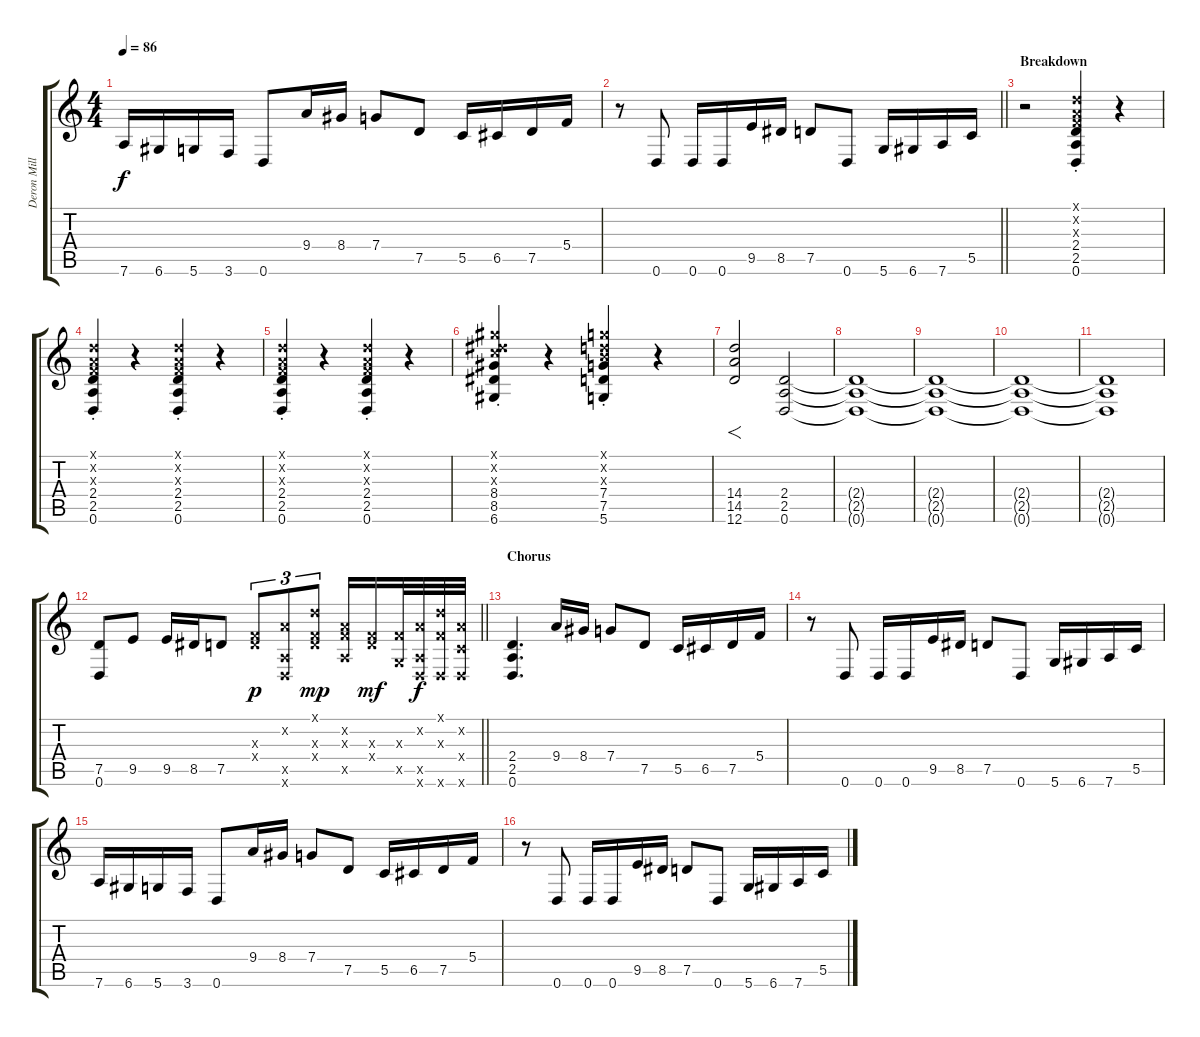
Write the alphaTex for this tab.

\track ("Deron Miller (Guitar)" "Deron Mill") {instrument distortionguitar}
\staff {score tabs}
\tuning (D4 A3 F3 C3 G2 D2) {hide}
\ts (4 4)
\tempo 86
\clef g2
\ks c
7.6.16{dy f} 6.6.16 5.6.16 3.6.16 0.6.8 9.4.16 8.4.16 7.4.8 7.5.8 5.5.16 6.5.16 7.5.16 5.4.16 |
\barLineRight lightlight
r.8 0.6.8 0.6.16 0.6.16 9.5.16 8.5.16 7.5.8 0.6.8 5.6.16 6.6.16 7.6.16 5.5.16 |
\section ("" "Breakdown")
r.2 (0.1{x} 0.2{x} 0.3{x} 2.4{st} 2.5{st} 0.6{st}).4 r.4 |
(0.1{x} 0.2{x} 0.3{x} 2.4{st} 2.5{st} 0.6{st}).4 r.4 (0.1{x} 0.2{x} 0.3{x} 2.4{st} 2.5{st} 0.6{st}).4 r.4 |
(0.1{x} 0.2{x} 0.3{x} 2.4{st} 2.5{st} 0.6{st}).4 r.4 (0.1{x} 0.2{x} 0.3{x} 2.4{st} 2.5{st} 0.6{st}).4 r.4 |
(6.1{st x} 6.2{st x} 7.3{st x} 8.4{st} 8.5{st} 6.6{st}).4 r.4 (5.1{st x} 5.2{st x} 6.3{st x} 7.4{st} 7.5{st} 5.6{st}).4 r.4 |
(14.4 14.5 12.6).2{f} (2.4 2.5 0.6).2 |
(2.4{t} 2.5{t} 0.6{t}).1 |
(2.4{t} 2.5{t} 0.6{t}).1 |
(2.4{t} 2.5{t} 0.6{t}).1 |
(2.4{t} 2.5{t} 0.6{t}).1 |
\barLineRight lightlight
(7.5 0.6).8 9.5.8 9.5.16 8.5.16 7.5.8 (0.3{x} 2.4{x}).8{tu (3 2) dy p instrument tuba} (0.2{x} 2.5{x} 0.6{x}).8{tu (3 2)} (0.1{x} 0.3{x} 2.4{x}).8{tu (3 2) dy mp} (0.2{x} 0.3{x} 2.5{x}).16 (0.3{x} 2.4{x}).16{dy mf} (0.3{x} 0.5{x}).32 (0.2{x} 2.5{x} 0.6{x}).32{dy f} (0.1{x} 0.3{x} 0.6{x}).32 (0.2{x} 0.4{x} 0.6{x}).32 |
\section ("" "Chorus")
(2.4 2.5 0.6).4{d instrument distortionguitar} 9.4.16 8.4.16 7.4.8 7.5.8 5.5.16 6.5.16 7.5.16 5.4.16 |
r.8 0.6.8 0.6.16 0.6.16 9.5.16 8.5.16 7.5.8 0.6.8 5.6.16 6.6.16 7.6.16 5.5.16 |
7.6.16 6.6.16 5.6.16 3.6.16 0.6.8 9.4.16 8.4.16 7.4.8 7.5.8 5.5.16 6.5.16 7.5.16 5.4.16 |
r.8 0.6.8 0.6.16 0.6.16 9.5.16 8.5.16 7.5.8 0.6.8 5.6.16 6.6.16 7.6.16 5.5.16
